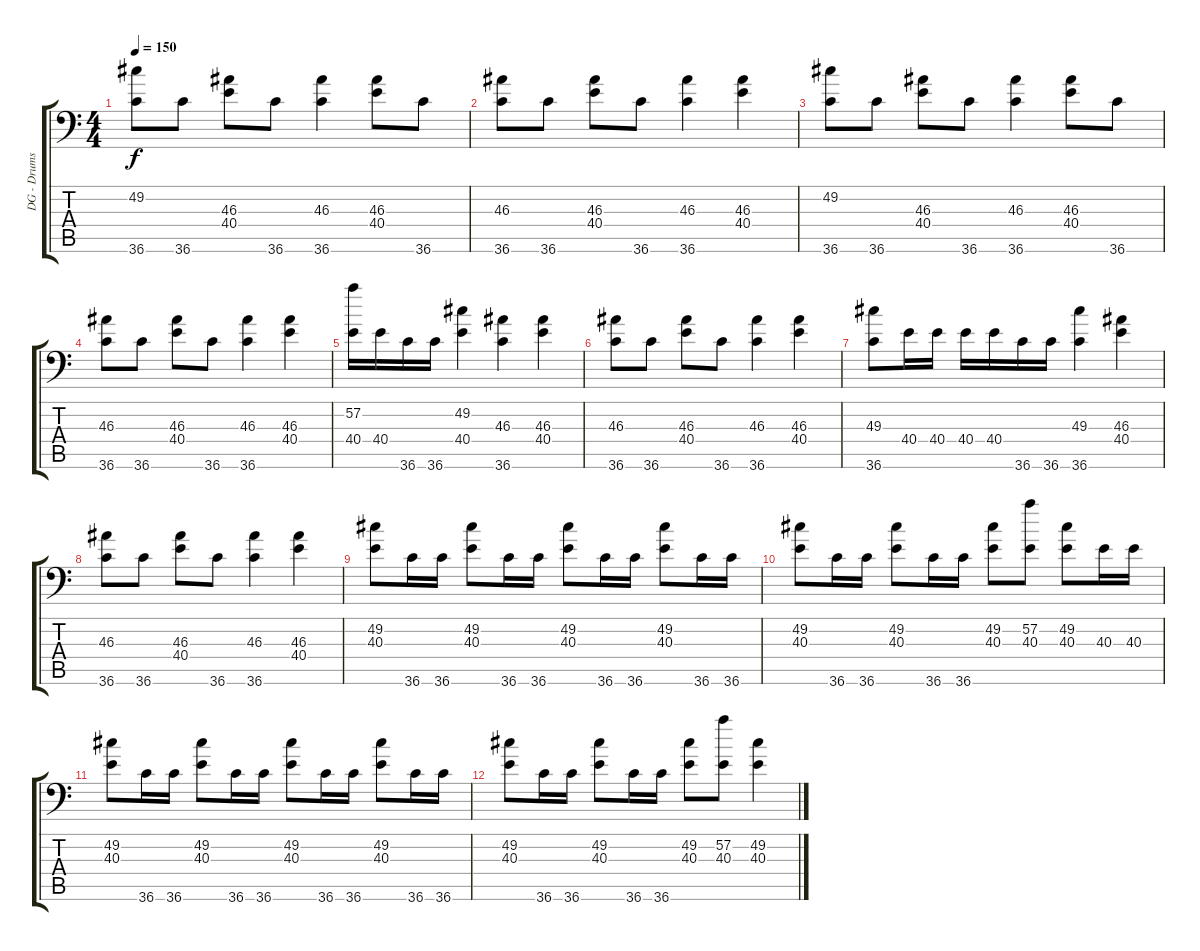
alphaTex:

\track ("DG - Drums" "DG - Drums") {instrument acousticgrandpiano}
\staff {score tabs}
\tuning (C-1 C-1 C-1 C-1 C-1 C-1) {hide}
\ts (4 4)
\tempo 150
\clef f4
\ks c
(49.2 36.6).8{dy f} 36.6.8 (46.3 40.4).8 36.6.8 (46.3 36.6).4 (46.3 40.4).8 36.6.8 |
(46.3 36.6).8 36.6.8 (46.3 40.4).8 36.6.8 (46.3 36.6).4 (46.3 40.4).4 |
(49.2 36.6).8 36.6.8 (46.3 40.4).8 36.6.8 (46.3 36.6).4 (46.3 40.4).8 36.6.8 |
(46.3 36.6).8 36.6.8 (46.3 40.4).8 36.6.8 (46.3 36.6).4 (46.3 40.4).4 |
(57.2 40.4).16 40.4.16 36.6.16 36.6.16 (49.2 40.4).4 (46.3 36.6).4 (46.3 40.4).4 |
(46.3 36.6).8 36.6.8 (46.3 40.4).8 36.6.8 (46.3 36.6).4 (46.3 40.4).4 |
(49.3 36.6).8 40.4.16 40.4.16 40.4.16 40.4.16 36.6.16 36.6.16 (49.3 36.6).4 (46.3 40.4).4 |
(46.3 36.6).8 36.6.8 (46.3 40.4).8 36.6.8 (46.3 36.6).4 (46.3 40.4).4 |
(49.2 40.3).8 36.6.16 36.6.16 (49.2 40.3).8 36.6.16 36.6.16 (49.2 40.3).8 36.6.16 36.6.16 (49.2 40.3).8 36.6.16 36.6.16 |
(49.2 40.3).8 36.6.16 36.6.16 (49.2 40.3).8 36.6.16 36.6.16 (49.2 40.3).8 (57.2 40.3).8 (49.2 40.3).8 40.3.16 40.3.16 |
(49.2 40.3).8 36.6.16 36.6.16 (49.2 40.3).8 36.6.16 36.6.16 (49.2 40.3).8 36.6.16 36.6.16 (49.2 40.3).8 36.6.16 36.6.16 |
(49.2 40.3).8 36.6.16 36.6.16 (49.2 40.3).8 36.6.16 36.6.16 (49.2 40.3).8 (57.2 40.3).8 (49.2 40.3).4
